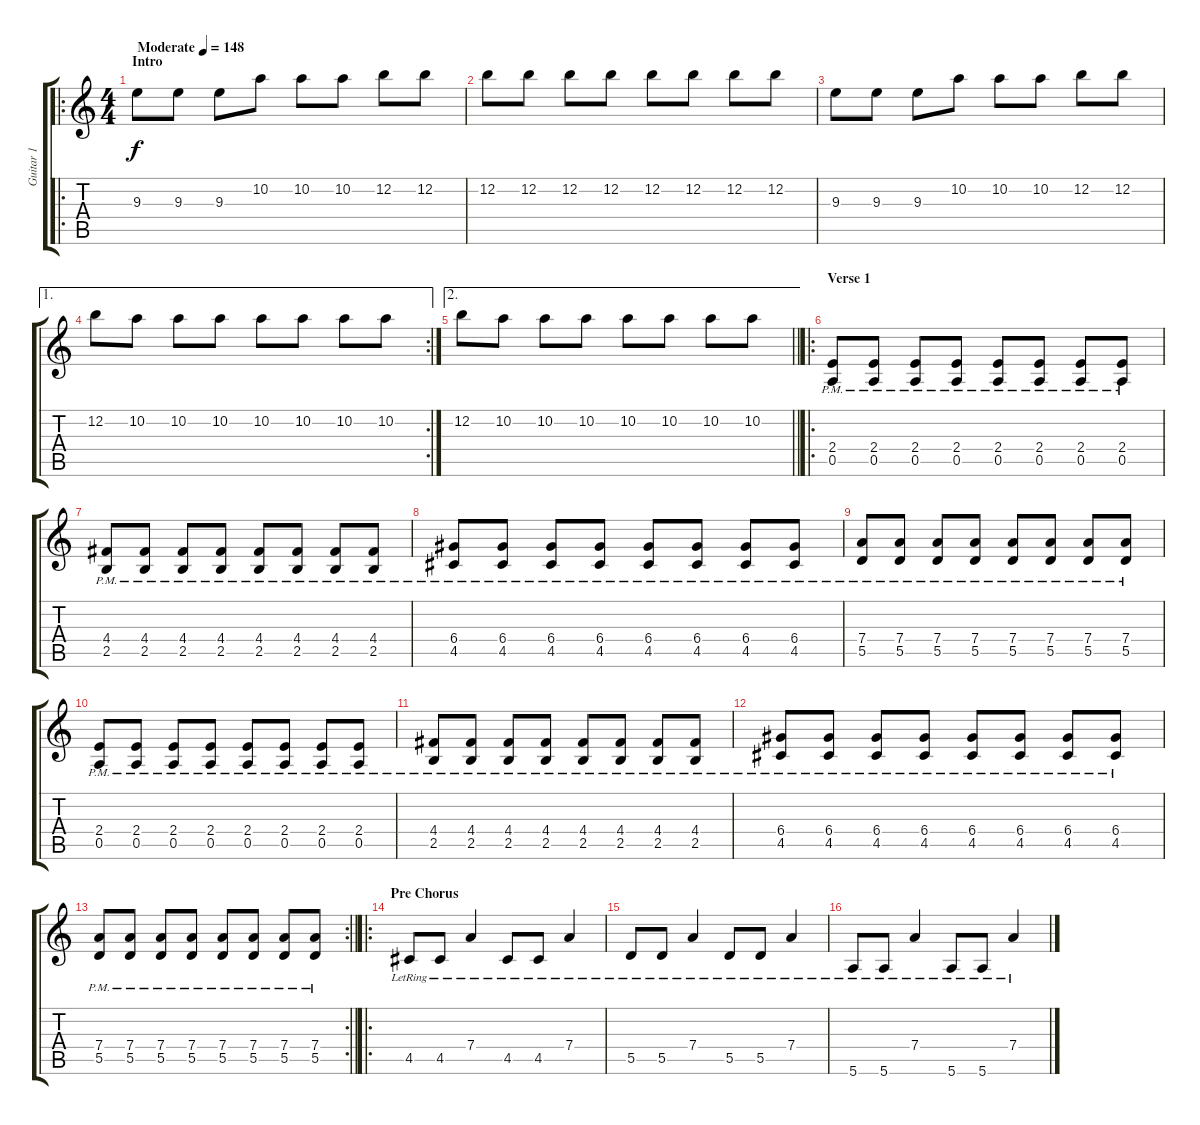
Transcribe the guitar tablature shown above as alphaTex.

\track ("Guitar 1" "Guitar 1") {instrument electricguitarclean}
\staff {score tabs}
\tuning (E4 B3 G3 D3 A2 E2) {hide}
\ro
\ts (4 4)
\section ("" "Intro")
\tempo (148 "Moderate")
\clef g2
\ks c
9.3.8{dy f instrument electricguitarclean} 9.3.8 9.3.8 10.2.8 10.2.8 10.2.8 12.2.8 12.2.8 |
12.2.8 12.2.8 12.2.8 12.2.8 12.2.8 12.2.8 12.2.8 12.2.8 |
9.3.8 9.3.8 9.3.8 10.2.8 10.2.8 10.2.8 12.2.8 12.2.8 |
\ae 1
\rc 2
12.2.8 10.2.8 10.2.8 10.2.8 10.2.8 10.2.8 10.2.8 10.2.8 |
\ae 2
\barLineRight lightlight
12.2.8 10.2.8 10.2.8 10.2.8 10.2.8 10.2.8 10.2.8 10.2.8 |
\ro
\section ("" "Verse 1")
(2.4{pm} 0.5{pm}).8{instrument distortionguitar} (2.4{pm} 0.5{pm}).8 (2.4{pm} 0.5{pm}).8 (2.4{pm} 0.5{pm}).8 (2.4{pm} 0.5{pm}).8 (2.4{pm} 0.5{pm}).8 (2.4{pm} 0.5{pm}).8 (2.4{pm} 0.5{pm}).8 |
(4.4{pm} 2.5{pm}).8 (4.4{pm} 2.5{pm}).8 (4.4{pm} 2.5{pm}).8 (4.4{pm} 2.5{pm}).8 (4.4{pm} 2.5{pm}).8 (4.4{pm} 2.5{pm}).8 (4.4{pm} 2.5{pm}).8 (4.4{pm} 2.5{pm}).8 |
(6.4{pm} 4.5{pm}).8 (6.4{pm} 4.5{pm}).8 (6.4{pm} 4.5{pm}).8 (6.4{pm} 4.5{pm}).8 (6.4{pm} 4.5{pm}).8 (6.4{pm} 4.5{pm}).8 (6.4{pm} 4.5{pm}).8 (6.4{pm} 4.5{pm}).8 |
(7.4{pm} 5.5{pm}).8 (7.4{pm} 5.5{pm}).8 (7.4{pm} 5.5{pm}).8 (7.4{pm} 5.5{pm}).8 (7.4{pm} 5.5{pm}).8 (7.4{pm} 5.5{pm}).8 (7.4{pm} 5.5{pm}).8 (7.4{pm} 5.5{pm}).8 |
(2.4{pm} 0.5{pm}).8 (2.4{pm} 0.5{pm}).8 (2.4{pm} 0.5{pm}).8 (2.4{pm} 0.5{pm}).8 (2.4{pm} 0.5{pm}).8 (2.4{pm} 0.5{pm}).8 (2.4{pm} 0.5{pm}).8 (2.4{pm} 0.5{pm}).8 |
(4.4{pm} 2.5{pm}).8 (4.4{pm} 2.5{pm}).8 (4.4{pm} 2.5{pm}).8 (4.4{pm} 2.5{pm}).8 (4.4{pm} 2.5{pm}).8 (4.4{pm} 2.5{pm}).8 (4.4{pm} 2.5{pm}).8 (4.4{pm} 2.5{pm}).8 |
(6.4{pm} 4.5{pm}).8 (6.4{pm} 4.5{pm}).8 (6.4{pm} 4.5{pm}).8 (6.4{pm} 4.5{pm}).8 (6.4{pm} 4.5{pm}).8 (6.4{pm} 4.5{pm}).8 (6.4{pm} 4.5{pm}).8 (6.4{pm} 4.5{pm}).8 |
\rc 2
\barLineRight lightlight
(7.4{pm} 5.5{pm}).8 (7.4{pm} 5.5{pm}).8 (7.4{pm} 5.5{pm}).8 (7.4{pm} 5.5{pm}).8 (7.4{pm} 5.5{pm}).8 (7.4{pm} 5.5{pm}).8 (7.4{pm} 5.5{pm}).8 (7.4{pm} 5.5{pm}).8 |
\ro
\section ("" "Pre Chorus")
4.5{lr}.8{volume 16 instrument electricguitarclean} 4.5{lr}.8 7.4{lr}.4 4.5{lr}.8 4.5{lr}.8 7.4{lr}.4 |
5.5{lr}.8 5.5{lr}.8 7.4{lr}.4 5.5{lr}.8 5.5{lr}.8 7.4{lr}.4 |
5.6{lr}.8 5.6{lr}.8 7.4{lr}.4 5.6{lr}.8 5.6{lr}.8 7.4{lr}.4
